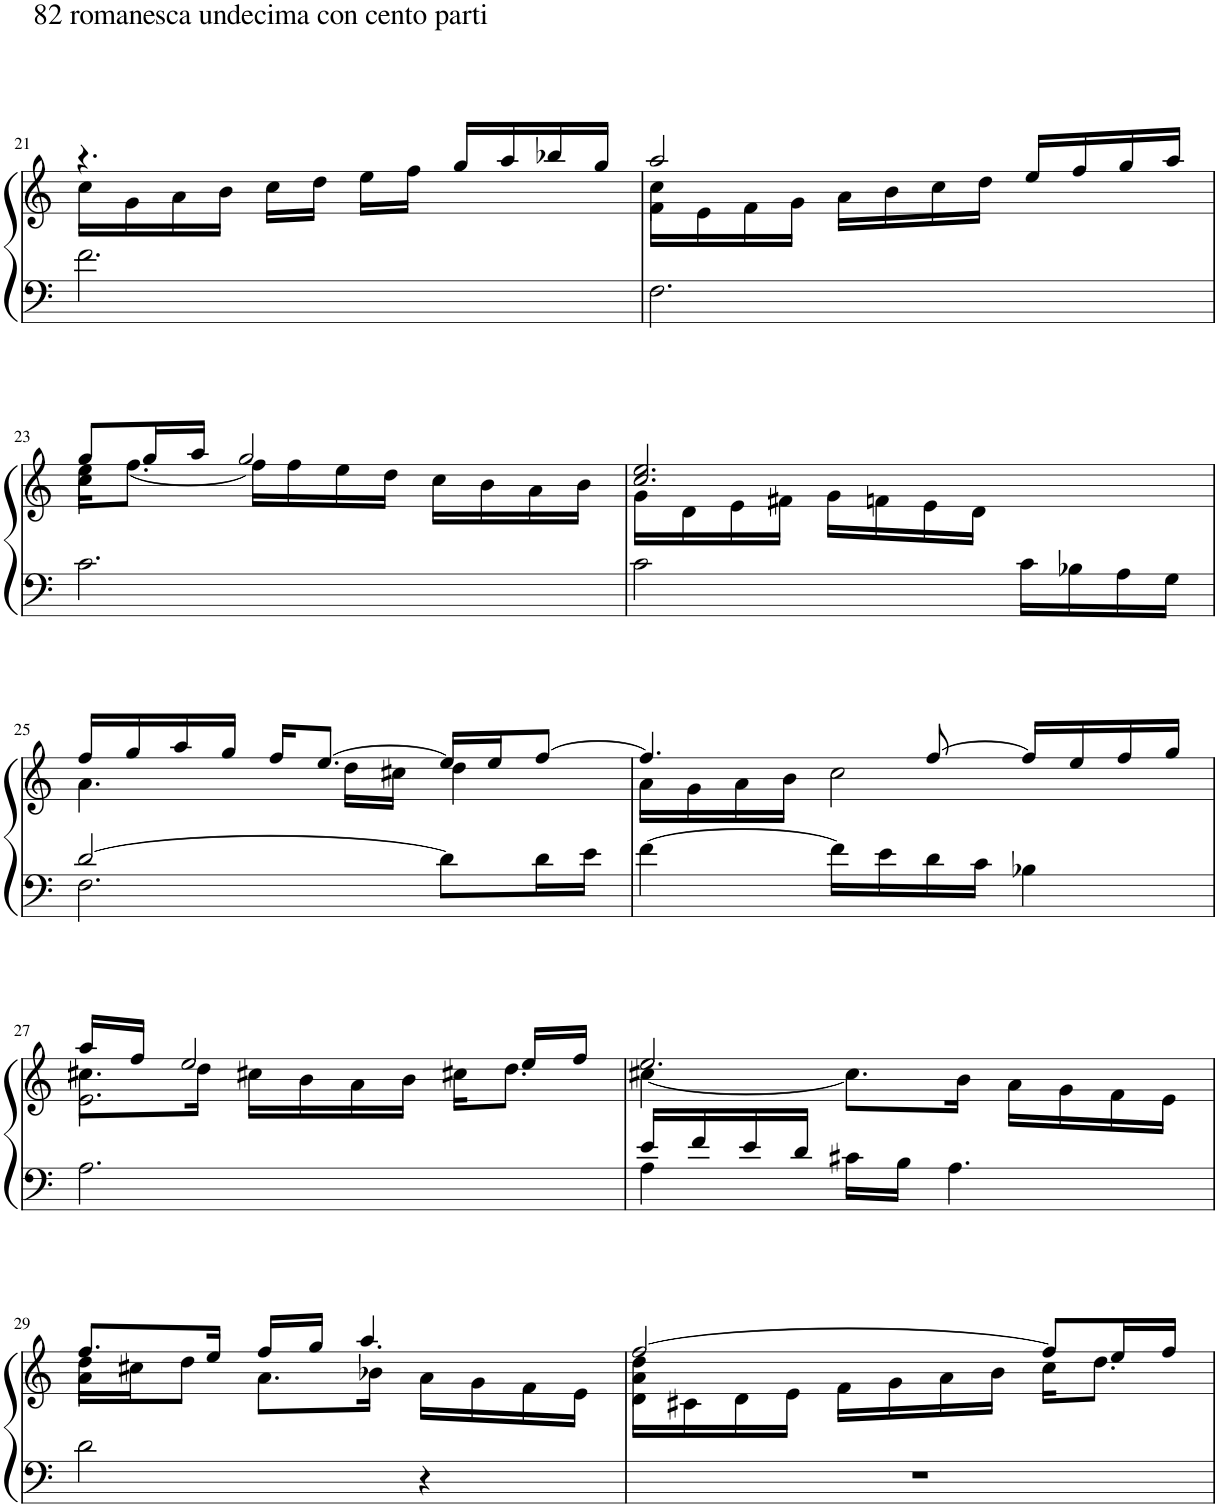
**kern	**kern
*part1	*part1
*staff2	*staff1
*I"Piano	*
*I'Pno.	*
!!LO:PB:g=z
*clefF4	*clefG2
*k[]	*k[]
*M3/4	*M3/4
=21	=21
*	*^
!	!LO:TX:a:t=82 romanesca undecima con cento parti	!
!LO:TX:a:t=82 romanesca undecima con cento parti	!	!
2.f\	4.r	16cc\LL
.	.	16g\
.	.	16a\
.	.	16b\JJ
.	.	16cc\LL
.	.	16dd\JJ
.	16ee\LL	4.ryy
.	16ff\JJ	.
.	16gg/LL	.
.	16aa/	.
.	16bb-X/	.
.	16gg/JJ	.
=22	=22	=22
*	*	*^
2.F\	2aa/	16f\LL	4cc\
.	.	16e\	.
.	.	16f\	.
.	.	16g\JJ	.
.	.	16a\LL	2ryy
.	.	16b\	.
.	.	16cc\	.
.	.	16dd\JJ	.
.	16ee/LL	4ryy	.
.	16ff/	.	.
.	16gg/	.	.
.	16aa/JJ	.	.
!!LO:LB:g=z	!!	!!
=23	=23	=23	=23
2.c\	8gg/L	16ee\KL	4cc\
.	.	[8.ff\J	.
.	16gg/L	.	.
.	16aa/JJ	.	.
.	2gg/	16ff\LL]	2ryy
.	.	16ff\	.
.	.	16ee\	.
.	.	16dd\JJ	.
.	.	16cc\LL	.
.	.	16b\	.
.	.	16a\	.
.	.	16b\JJ	.
*	*	*v	*v
=24	=24	=24
2c\	2.cc/ 2.ee/	16g\LL
.	.	16d\
.	.	16e\
.	.	16f#X\JJ
.	.	16g\LL
.	.	16fn\
.	.	16e\
.	.	16d\JJ
16c\LL	.	4ryy
16B-X\	.	.
16A\	.	.
16G\JJ	.	.
!!LO:LB:g=z	!!
=25	=25	=25
*^	*	*
2.F\	[2d/	16ff/LL	4.a\
.	.	16gg/	.
.	.	16aa/	.
.	.	16gg/JJ	.
.	.	16ff/KL	.
.	.	[8.ee/J	.
.	.	.	16dd\LL
.	.	.	16cc#X\JJ
.	8d\L]	16ee/LL]	4dd\
.	.	16ee/J	.
.	16d\L	[8ff/J	.
.	16e\JJ	.	.
*v	*v	*	*
=26	=26	=26
[4f\	4.ff/]	16a\LL
.	.	16g\
.	.	16a\
.	.	16b\JJ
16f\LL]	.	2cc\
16e\	.	.
16d\	[8ff/	.
16c\JJ	.	.
4B-X\	16ff/LL]	.
.	16ee/	.
.	16ff/	.
.	16gg/JJ	.
!!LO:LB:g=z
=27	=27	=27
*	*	*^
2.A\	16aa/LL	8.cc#X\L	2.e\
.	16ff/JJ	.	.
.	2ee/	.	.
.	.	16dd\Jk	.
.	.	16cc#X\LL	.
.	.	16b\	.
.	.	16a\	.
.	.	16b\JJ	.
.	.	16cc#X\KL	.
.	.	8.dd\J	.
.	16ee/LL	.	.
.	16ff/JJ	.	.
*	*	*v	*v
=28	=28	=28
*^	*	*
16e/LL	4A\	2.ee/	[4cc#X\
16f/	.	.	.
16e/	.	.	.
16d/JJ	.	.	.
16c#X\LL	2ryy	.	8.cc#\L]
16B\JJ	.	.	.
4.A\	.	.	.
.	.	.	16b\Jk
.	.	.	16a\LL
.	.	.	16g\
.	.	.	16f\
.	.	.	16e\JJ
*v	*v	*	*
!!LO:LB:g=z
=29	=29	=29
*	*	*^
2d\	8.ff/L	16dd\LL	4a\
.	.	16cc#X\J	.
.	.	8dd\J	.
.	16ee/Jk	.	.
.	16ff/LL	8.a\L	2ryy
.	16gg/JJ	.	.
.	4.aa/	.	.
.	.	16b-X\Jk	.
4r	.	16a\LL	.
.	.	16g\	.
.	.	16f\	.
.	.	16e\JJ	.
=30	=30	=30	=30
2.r	[2ff/	16d\LL	4a\ 4dd\
.	.	16c#X\	.
.	.	16d\	.
.	.	16e\JJ	.
.	.	16f\LL	2ryy
.	.	16g\	.
.	.	16a\	.
.	.	16b\JJ	.
.	8ff/L]	16cc\KL	.
.	.	8.dd\J	.
.	16ee/L	.	.
.	16ff/JJ	.	.
*	*v	*v	*v
=	=
*-	*-
